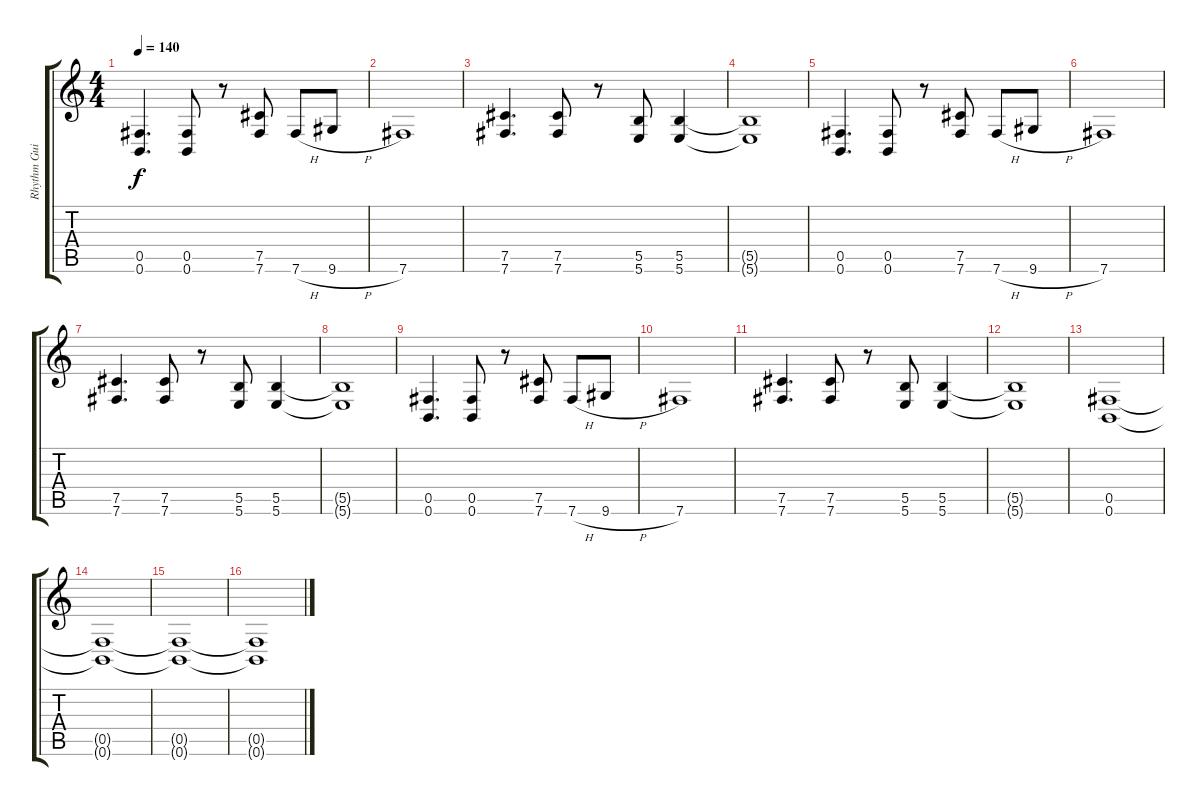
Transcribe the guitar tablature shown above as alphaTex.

\track ("Rhythm Guitar - Distortion" "Rhythm Gui") {instrument distortionguitar}
\staff {score tabs}
\tuning (Db4 Ab3 E3 B2 Gb2 B1) {hide}
\ts (4 4)
\tempo 140
\clef g2
\ks c
(0.5 0.6).4{d dy f} (0.5 0.6).8 r.8 (7.5 7.6).8 7.6{h}.8 9.6{h}.8 |
7.6.1 |
(7.5 7.6).4{d} (7.5 7.6).8 r.8 (5.5 5.6).8 (5.5 5.6).4 |
(5.5{t} 5.6{t}).1 |
(0.5 0.6).4{d} (0.5 0.6).8 r.8 (7.5 7.6).8 7.6{h}.8 9.6{h}.8 |
7.6.1 |
(7.5 7.6).4{d} (7.5 7.6).8 r.8 (5.5 5.6).8 (5.5 5.6).4 |
(5.5{t} 5.6{t}).1 |
(0.5 0.6).4{d} (0.5 0.6).8 r.8 (7.5 7.6).8 7.6{h}.8 9.6{h}.8 |
7.6.1 |
(7.5 7.6).4{d} (7.5 7.6).8 r.8 (5.5 5.6).8 (5.5 5.6).4 |
(5.5{t} 5.6{t}).1 |
(0.5 0.6).1 |
(0.5{t} 0.6{t}).1 |
(0.5{t} 0.6{t}).1 |
(0.5{t} 0.6{t}).1
